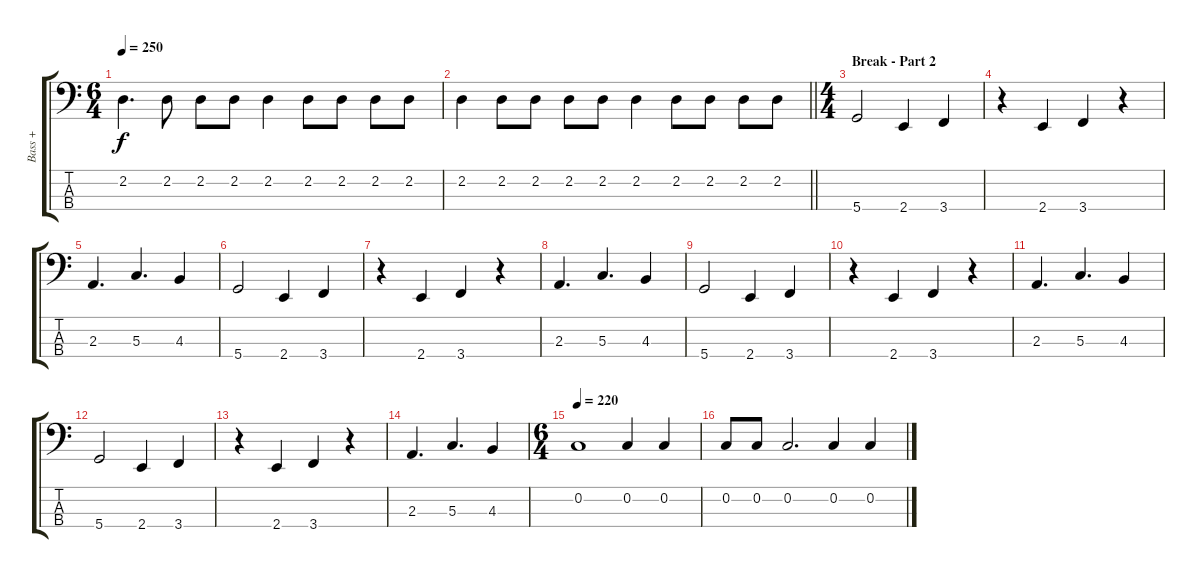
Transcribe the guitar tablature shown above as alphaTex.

\track ("Bass +" "Bass +") {instrument electricbasspick}
\staff {score tabs}
\tuning (F2 C2 G1 D1) {hide}
\ts (6 4)
\tempo 250
\clef f4
\ks c
2.2.4{d dy f} 2.2.8 2.2.8 2.2.8 2.2.4 2.2.8 2.2.8 2.2.8 2.2.8 |
\barLineRight lightlight
2.2.4 2.2.8 2.2.8 2.2.8 2.2.8 2.2.4 2.2.8 2.2.8 2.2.8 2.2.8 |
\ts (4 4)
\section ("" "Break - Part 2")
5.4.2 2.4.4 3.4.4 |
r.4 2.4.4 3.4.4 r.4 |
2.3.4{d} 5.3.4{d} 4.3.4 |
5.4.2 2.4.4 3.4.4 |
r.4 2.4.4 3.4.4 r.4 |
2.3.4{d} 5.3.4{d} 4.3.4 |
5.4.2 2.4.4 3.4.4 |
r.4 2.4.4 3.4.4 r.4 |
2.3.4{d} 5.3.4{d} 4.3.4 |
5.4.2 2.4.4 3.4.4 |
r.4 2.4.4 3.4.4 r.4 |
2.3.4{d} 5.3.4{d} 4.3.4 |
\ts (6 4)
\tempo 220
0.2.1 0.2.4 0.2.4 |
0.2.8 0.2.8 0.2.2{d} 0.2.4 0.2.4
